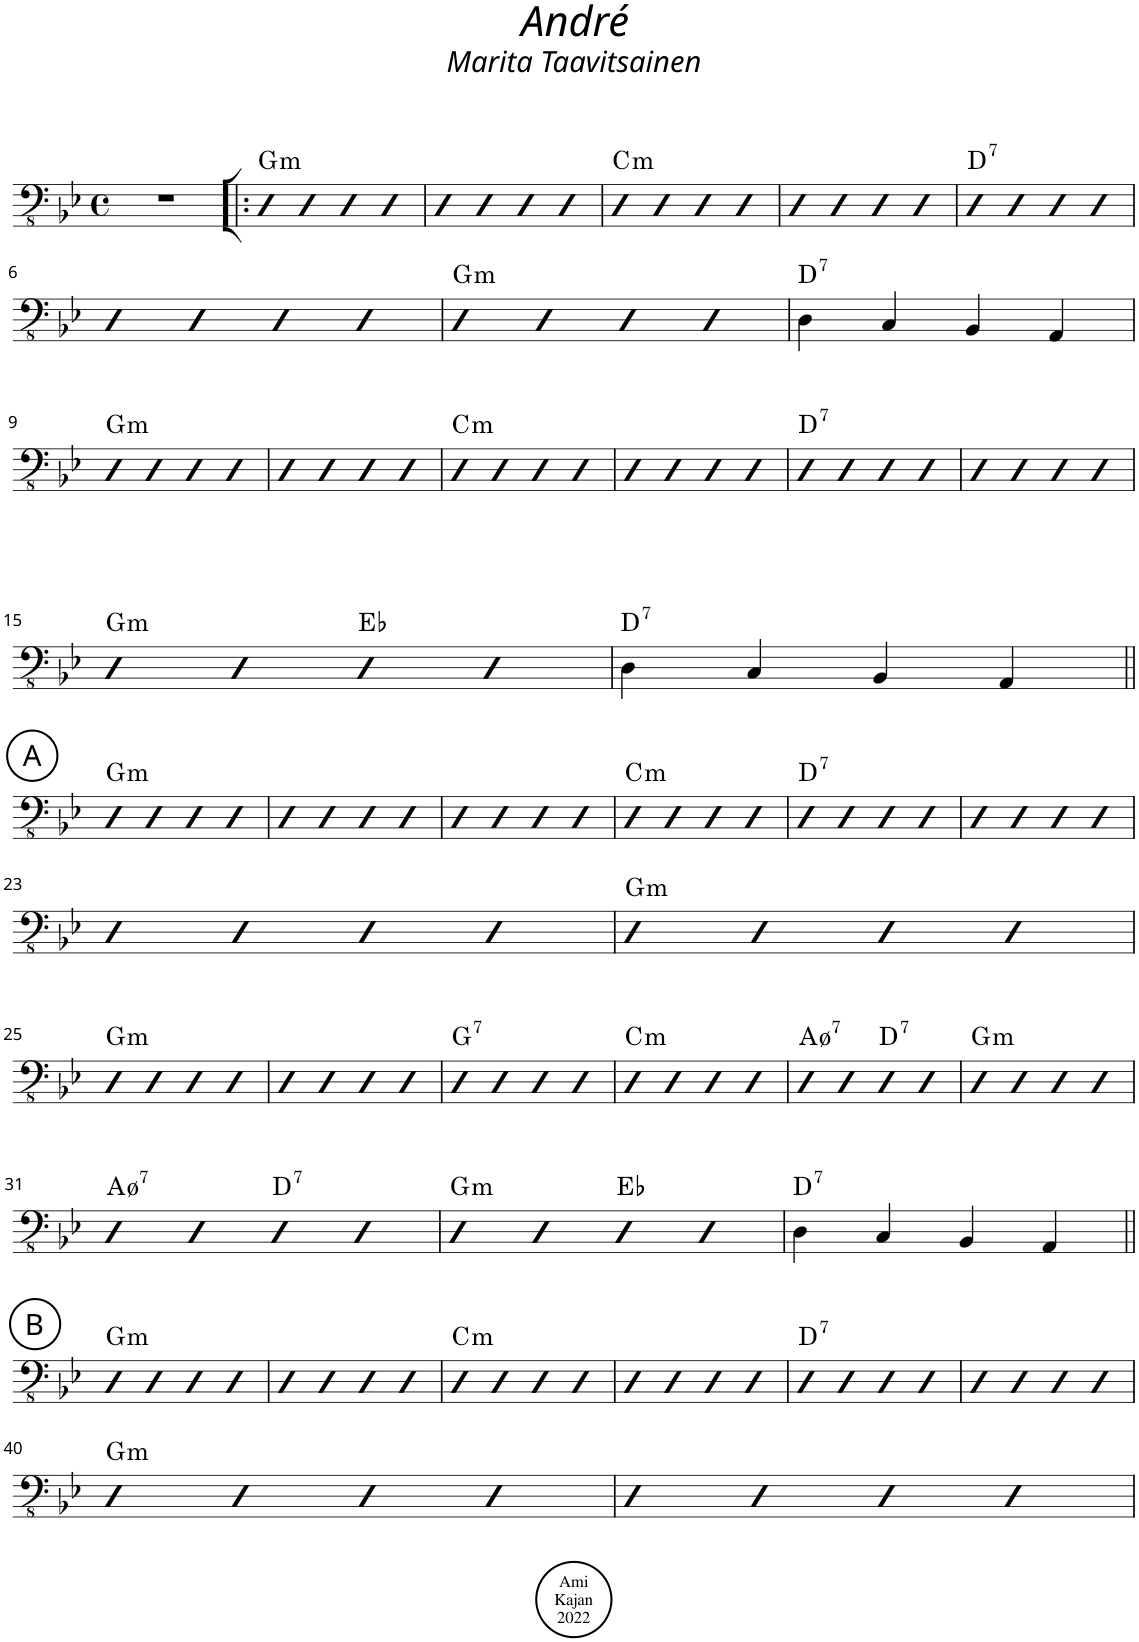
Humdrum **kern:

**kern	**harte
*part1	*part1
*staff1	*
*I"Acoustic Bass	*
*I'Bass	*
*clefFv4	*
*k[b-e-]	*
*M4/4	*
*met(c)	*
=	=
1r	.
=1!|:	=1!|:
!	!LO:H:kt=m
4EE-	G:min
4EE-	.
4EE-	.
4EE-	.
=2	=2
4EE-	.
4EE-	.
4EE-	.
4EE-	.
=3	=3
!	!LO:H:kt=m
4EE-	C:min
4EE-	.
4EE-	.
4EE-	.
=4	=4
4EE-	.
4EE-	.
4EE-	.
4EE-	.
=5	=5
!	!LO:H:kt=7
4EE-	D:7
4EE-	.
4EE-	.
4EE-	.
!!LO:LB:g=z
=6	=6
4EE-	.
4EE-	.
4EE-	.
4EE-	.
=7	=7
!	!LO:H:kt=m
4EE-	G:min
4EE-	.
4EE-	.
4EE-	.
=8	=8
!	!LO:H:kt=7
4DD\	D:7
4CC/	.
4BBB-/	.
4AAA/	.
!!LO:LB:g=z
=9	=9
!	!LO:H:kt=m
4EE-	G:min
4EE-	.
4EE-	.
4EE-	.
=10	=10
4EE-	.
4EE-	.
4EE-	.
4EE-	.
=11	=11
!	!LO:H:kt=m
4EE-	C:min
4EE-	.
4EE-	.
4EE-	.
=12	=12
4EE-	.
4EE-	.
4EE-	.
4EE-	.
=13	=13
!	!LO:H:kt=7
4EE-	D:7
4EE-	.
4EE-	.
4EE-	.
=14	=14
4EE-	.
4EE-	.
4EE-	.
4EE-	.
!!LO:LB:g=z
=15	=15
!	!LO:H:kt=m
4EE-	G:min
4EE-	.
4EE-	Eb:maj
4EE-	.
=16	=16
!	!LO:H:kt=7
4DD\	D:7
4CC/	.
4BBB-/	.
4AAA/	.
!!LO:LB:g=z
!!LO:REH:place=s1:a:cj:enc=circle:fs=14:t=A
=17||	=17||
!	!LO:H:kt=m
4EE-	G:min
4EE-	.
4EE-	.
4EE-	.
=18	=18
4EE-	.
4EE-	.
4EE-	.
4EE-	.
=19	=19
4EE-	.
4EE-	.
4EE-	.
4EE-	.
=20	=20
!	!LO:H:kt=m
4EE-	C:min
4EE-	.
4EE-	.
4EE-	.
=21	=21
!	!LO:H:kt=7
4EE-	D:7
4EE-	.
4EE-	.
4EE-	.
=22	=22
4EE-	.
4EE-	.
4EE-	.
4EE-	.
!!LO:LB:g=z
=23	=23
4EE-	.
4EE-	.
4EE-	.
4EE-	.
=24	=24
!	!LO:H:kt=m
4EE-	G:min
4EE-	.
4EE-	.
4EE-	.
!!LO:LB:g=z
=25	=25
!	!LO:H:kt=m
4EE-	G:min
4EE-	.
4EE-	.
4EE-	.
=26	=26
4EE-	.
4EE-	.
4EE-	.
4EE-	.
=27	=27
!	!LO:H:kt=7
4EE-	G:7
4EE-	.
4EE-	.
4EE-	.
=28	=28
!	!LO:H:kt=m
4EE-	C:min
4EE-	.
4EE-	.
4EE-	.
=29	=29
!	!LO:H:kt=7
4EE-	A:hdim7
4EE-	.
!	!LO:H:kt=7
4EE-	D:7
4EE-	.
=30	=30
!	!LO:H:kt=m
4EE-	G:min
4EE-	.
4EE-	.
4EE-	.
!!LO:LB:g=z
=31	=31
!	!LO:H:kt=7
4EE-	A:hdim7
4EE-	.
!	!LO:H:kt=7
4EE-	D:7
4EE-	.
=32	=32
!	!LO:H:kt=m
4EE-	G:min
4EE-	.
4EE-	Eb:maj
4EE-	.
=33	=33
!	!LO:H:kt=7
4DD\	D:7
4CC/	.
4BBB-/	.
4AAA/	.
!!LO:LB:g=z
!!LO:REH:place=s1:a:cj:enc=circle:fs=14:t=B
=34||	=34||
!	!LO:H:kt=m
4EE-	G:min
4EE-	.
4EE-	.
4EE-	.
=35	=35
4EE-	.
4EE-	.
4EE-	.
4EE-	.
=36	=36
!	!LO:H:kt=m
4EE-	C:min
4EE-	.
4EE-	.
4EE-	.
=37	=37
4EE-	.
4EE-	.
4EE-	.
4EE-	.
=38	=38
!	!LO:H:kt=7
4EE-	D:7
4EE-	.
4EE-	.
4EE-	.
=39	=39
4EE-	.
4EE-	.
4EE-	.
4EE-	.
!!LO:LB:g=z
=40	=40
!	!LO:H:kt=m
4EE-	G:min
4EE-	.
4EE-	.
4EE-	.
=41	=41
4EE-	.
4EE-	.
4EE-	.
4EE-	.
=	=
*-	*-
